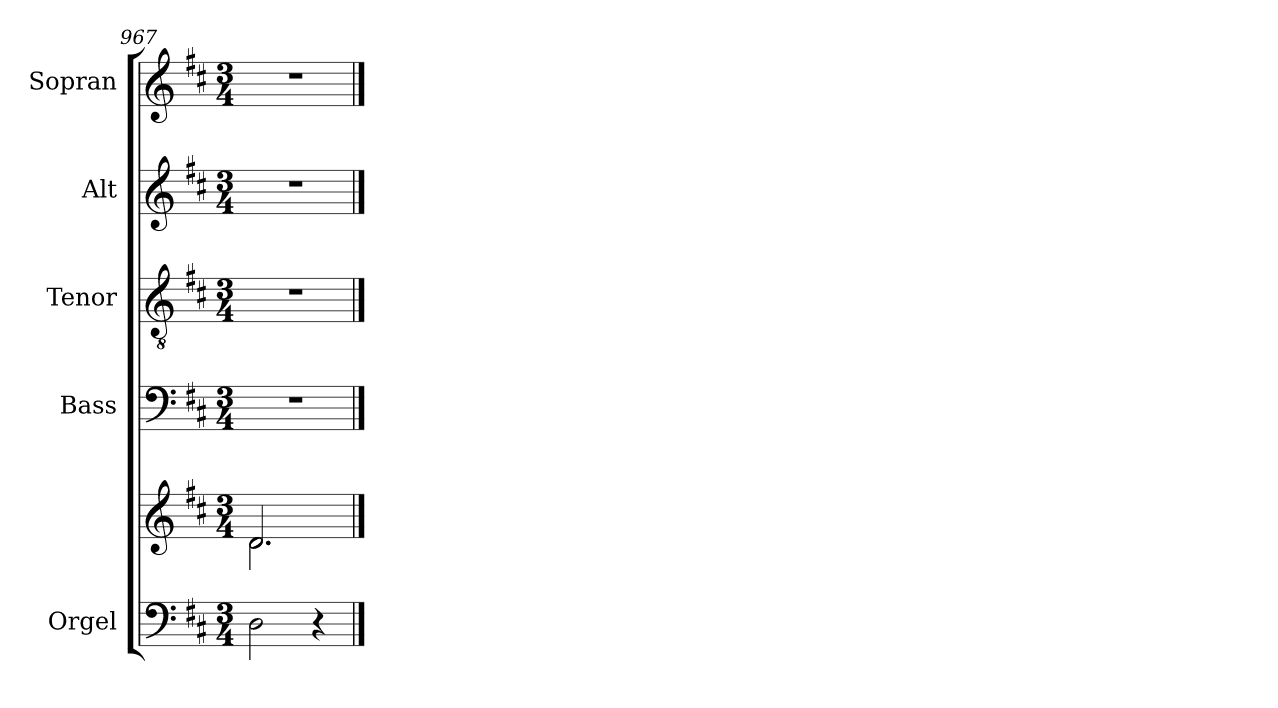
**kern	**kern	**kern	**kern	**kern	**kern
*part5	*part5	*part4	*part3	*part2	*part1
*staff6	*staff5	*staff4	*staff3	*staff2	*staff1
*I"Orgel	*	*I"Bass	*I"Tenor	*I"Alt	*I"Sopran
*I'Org.	*	*I'B.	*I'T.	*I'A.	*I'S.
*clefF4	*clefG2	*clefF4	*clefGv2	*clefG2	*clefG2
*k[f#c#]	*k[f#c#]	*k[f#c#]	*k[f#c#]	*k[f#c#]	*k[f#c#]
*D:	*D:	*D:	*D:	*D:	*D:
*M3/4	*M3/4	*M3/4	*M3/4	*M3/4	*M3/4
=967	=967	=967	=967	=967	=967
*	*^	*	*	*	*
2D\	2.d/	2.d\	2.r	2.r	2.r	2.r
4r	.	.	.	.	.	.
*	*v	*v	*	*	*	*
==	==	==	==	==	==
*-	*-	*-	*-	*-	*-
